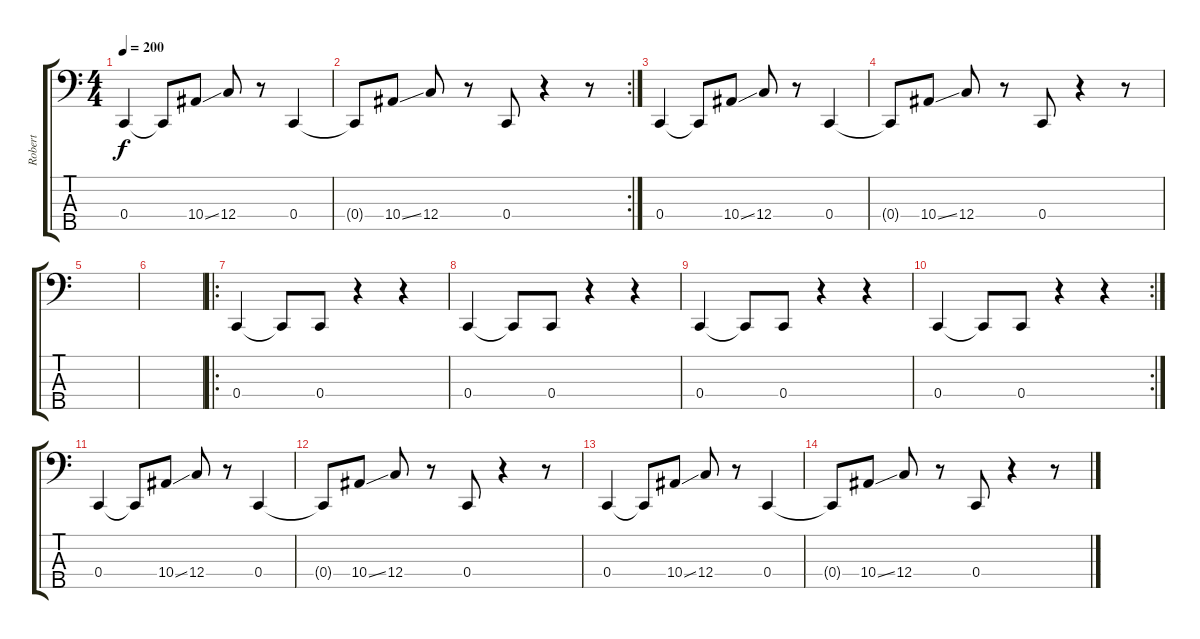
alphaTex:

\track ("Robert" "Robert") {instrument electricbassfinger}
\staff {score tabs}
\tuning (F2 C2 G1 C1 G0) {hide}
\ts (4 4)
\tempo 200
\clef f4
\ks c
0.4.4{dy f} 0.4{t}.8 10.4{ss}.8 12.4.8 r.8 0.4.4 |
\rc 2
0.4{t}.8 10.4{ss}.8 12.4.8 r.8 0.4.8 r.4 r.8 |
0.4.4 0.4{t}.8 10.4{ss}.8 12.4.8 r.8 0.4.4 |
0.4{t}.8 10.4{ss}.8 12.4.8 r.8 0.4.8 r.4 r.8 |
|
|
\ro
0.4.4 0.4{t}.8 0.4.8 r.4 r.4 |
0.4.4 0.4{t}.8 0.4.8 r.4 r.4 |
0.4.4 0.4{t}.8 0.4.8 r.4 r.4 |
\rc 2
0.4.4 0.4{t}.8 0.4.8 r.4 r.4 |
0.4.4 0.4{t}.8 10.4{ss}.8 12.4.8 r.8 0.4.4 |
0.4{t}.8 10.4{ss}.8 12.4.8 r.8 0.4.8 r.4 r.8 |
0.4.4 0.4{t}.8 10.4{ss}.8 12.4.8 r.8 0.4.4 |
0.4{t}.8 10.4{ss}.8 12.4.8 r.8 0.4.8 r.4 r.8
